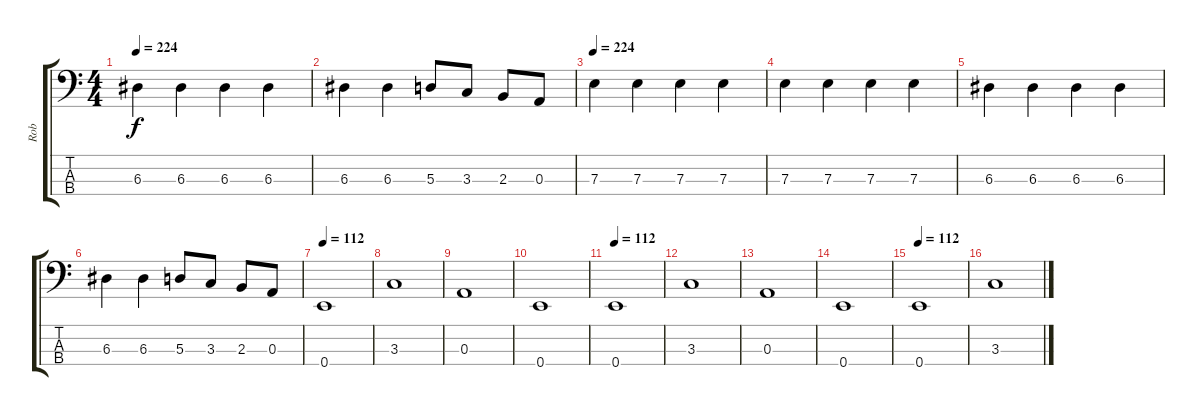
\track ("Rob" "Rob") {instrument electricbassfinger}
\staff {score tabs}
\tuning (G2 D2 A1 E1) {hide}
\ts (4 4)
\tempo 224
\clef f4
\ks c
6.3.4{dy f} 6.3.4 6.3.4 6.3.4 |
6.3.4 6.3.4 5.3.8 3.3.8 2.3.8 0.3.8 |
\tempo 224
7.3.4 7.3.4 7.3.4 7.3.4 |
7.3.4 7.3.4 7.3.4 7.3.4 |
6.3.4 6.3.4 6.3.4 6.3.4 |
6.3.4 6.3.4 5.3.8 3.3.8 2.3.8 0.3.8 |
\tempo 112
0.4.1 |
3.3.1 |
0.3.1 |
0.4.1 |
\tempo 112
0.4.1 |
3.3.1 |
0.3.1 |
0.4.1 |
\tempo 112
0.4.1 |
3.3.1
